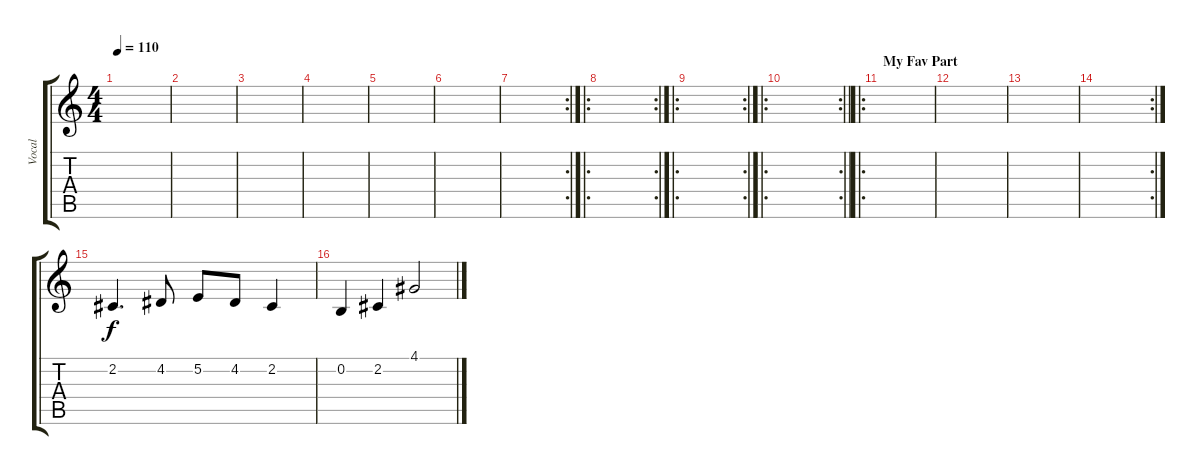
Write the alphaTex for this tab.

\track ("Vocal" "Vocal") {instrument acousticgrandpiano}
\staff {score tabs}
\tuning (E4 B3 G3 D3 A2 E2) {hide}
\ts (4 4)
\tempo 110
\clef g2
\ks c
|
|
|
|
|
|
\rc 2
|
\ro
\rc 2
|
\ro
\rc 2
|
\ro
\rc 2
\barLineRight lightlight
|
\ro
\section ("" "My Fav Part")
|
|
|
\rc 2
|
2.2.4{d} 4.2.8 5.2.8 4.2.8 2.2.4 |
0.2.4 2.2.4 4.1.2
